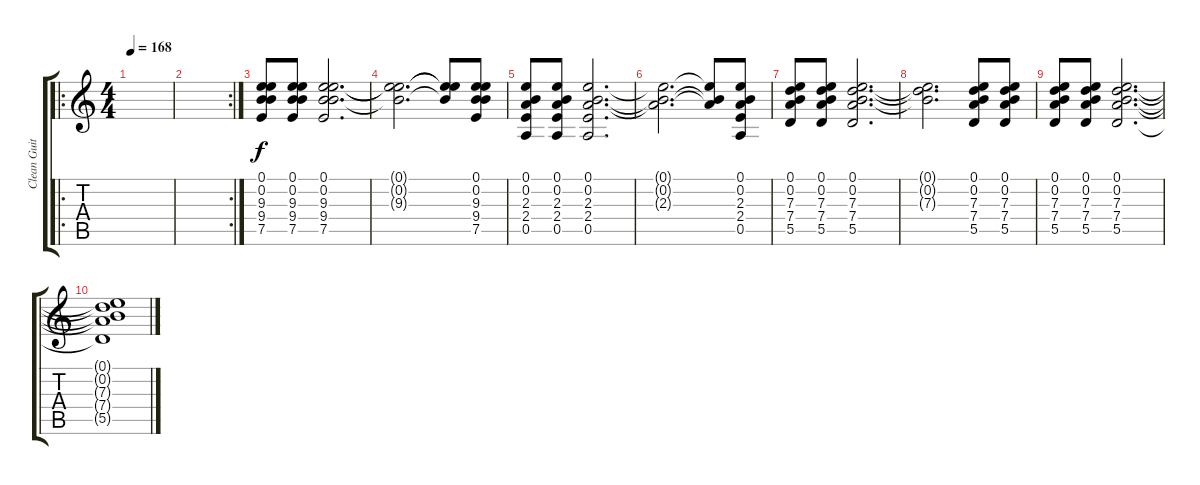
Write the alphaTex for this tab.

\track ("Clean Guitar 2" "Clean Guit") {instrument electricguitarclean}
\staff {score tabs}
\tuning (E4 B3 G3 D3 A2 D2) {hide}
\ro
\ts (4 4)
\tempo 168
\clef g2
\ks c
|
\rc 2
|
(0.1 0.2 9.3 9.4 7.5).8{instrument electricguitarclean} (0.1 0.2 9.3 9.4 7.5).8 (0.1 0.2 9.3 9.4 7.5).2{d} |
(0.1{t} 0.2{t} 9.3{t}).2{d} (0.1{t} 0.2{t} 9.3{t}).8 (0.1 0.2 9.3 9.4 7.5).8 |
(0.1 0.2 2.3 2.4 0.5).8 (0.1 0.2 2.3 2.4 0.5).8 (0.1 0.2 2.3 2.4 0.5).2{d} |
(0.1{t} 0.2{t} 2.3{t}).2{d} (0.1{t} 0.2{t} 2.3{t}).8 (0.1 0.2 2.3 2.4 0.5).8 |
(0.1 0.2 7.3 7.4 5.5).8 (0.1 0.2 7.3 7.4 5.5).8 (0.1 0.2 7.3 7.4 5.5).2{d} |
(0.1{t} 0.2{t} 7.3{t}).2{d} (0.1 0.2 7.3 7.4 5.5).8 (0.1 0.2 7.3 7.4 5.5).8 |
(0.1 0.2 7.3 7.4 5.5).8 (0.1 0.2 7.3 7.4 5.5).8 (0.1 0.2 7.3 7.4 5.5).2{d} |
(0.1{t} 0.2{t} 7.3{t} 7.4{t} 5.5{t}).1
